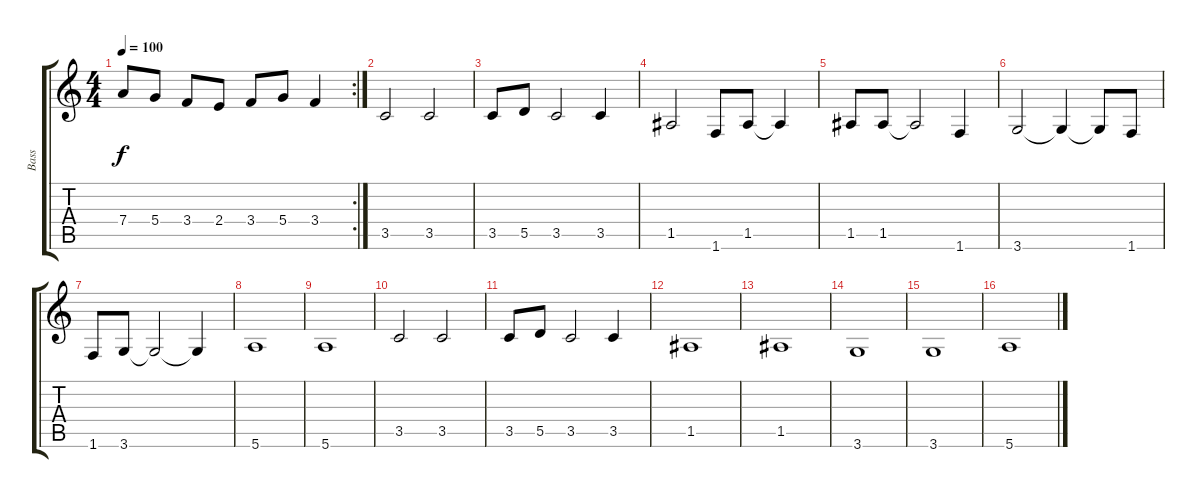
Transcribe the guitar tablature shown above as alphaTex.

\track ("Bass" "Bass") {instrument acousticbass}
\staff {score tabs}
\tuning (E4 B3 G3 D3 A2 E2) {hide}
\rc 2
\ts (4 4)
\tempo 100
\clef g2
\ks c
7.4.8{dy f} 5.4.8 3.4.8 2.4.8 3.4.8 5.4.8 3.4.4 |
3.5.2 3.5.2 |
3.5.8 5.5.8 3.5.2 3.5.4 |
1.5.2 1.6.8 1.5.8 1.5{t}.4 |
1.5.8 1.5.8 1.5{t}.2 1.6.4 |
3.6.2 3.6{t}.4 3.6{t}.8 1.6.8 |
1.6.8 3.6.8 3.6{t}.2 3.6{t}.4 |
5.6.1 |
5.6.1 |
3.5.2 3.5.2 |
3.5.8 5.5.8 3.5.2 3.5.4 |
1.5.1 |
1.5.1 |
3.6.1 |
3.6.1 |
5.6.1
